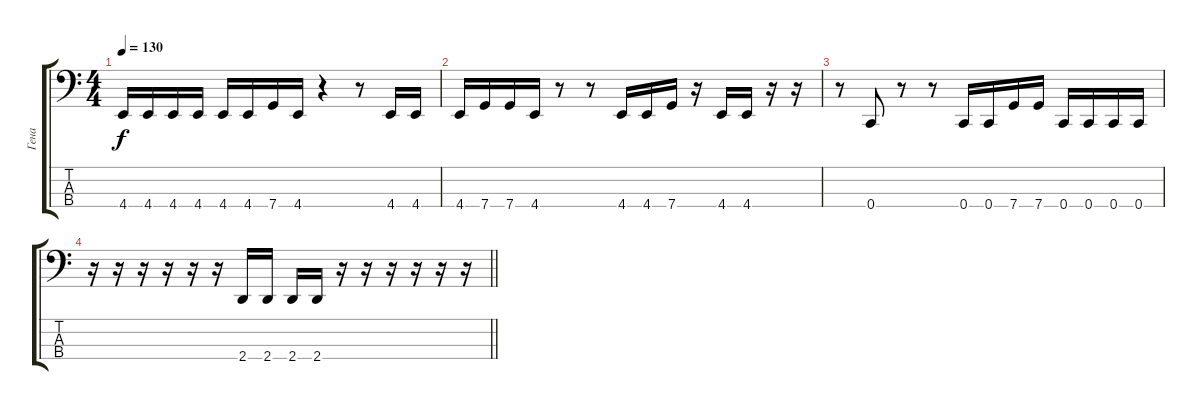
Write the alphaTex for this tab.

\track ("Гена" "Гена") {instrument electricbasspick}
\staff {score tabs}
\tuning (F2 C2 G1 C1) {hide}
\ts (4 4)
\tempo 130
\clef f4
\ks c
4.4.16{dy f} 4.4.16 4.4.16 4.4.16 4.4.16 4.4.16 7.4.16 4.4.16 r.4 r.8 4.4.16 4.4.16 |
4.4.16 7.4.16 7.4.16 4.4.16 r.8 r.8 4.4.16 4.4.16 7.4.16 r.16 4.4.16 4.4.16 r.16 r.16 |
r.8 0.4.8 r.8 r.8 0.4.16 0.4.16 7.4.16 7.4.16 0.4.16 0.4.16 0.4.16 0.4.16 |
\barLineRight lightlight
r.16 r.16 r.16 r.16 r.16 r.16 2.4.16 2.4.16 2.4.16 2.4.16 r.16 r.16 r.16 r.16 r.16 r.16
